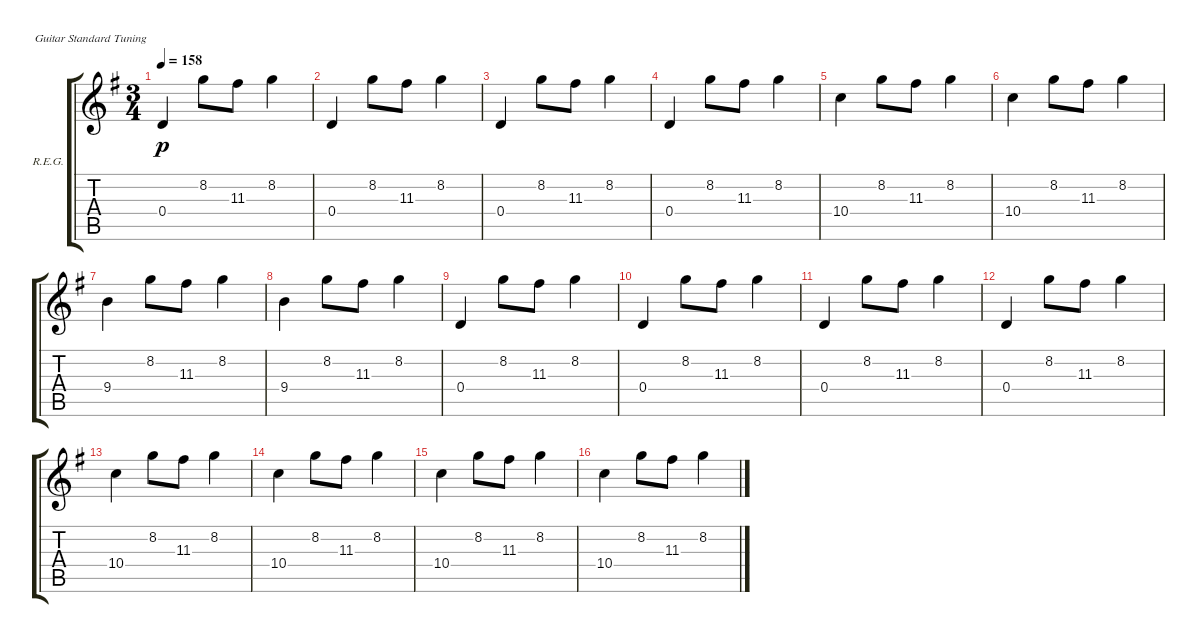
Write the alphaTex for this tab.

\defaultSystemsLayout 4
\bracketExtendMode groupsimilarinstruments
\firstSystemTrackNameOrientation horizontal
\otherSystemsTrackNameOrientation horizontal
\track ("Rhythm Electric Guitar" "R.E.G.") {multiBarRest instrument distortionguitar}
\staff {score tabs}
\tuning (E4 B3 G3 D3 A2 E2)
\ts (3 4)
\tempo 158
\clef g2
\ks g
0.4.4{dy p} 8.2.8 11.3.8 8.2.4 |
0.4.4 8.2.8 11.3.8 8.2.4 |
0.4.4 8.2.8 11.3.8 8.2.4 |
0.4.4 8.2.8 11.3.8 8.2.4 |
10.4.4 8.2.8 11.3.8 8.2.4 |
10.4.4 8.2.8 11.3.8 8.2.4 |
9.4.4 8.2.8 11.3.8 8.2.4 |
9.4.4 8.2.8 11.3.8 8.2.4 |
0.4.4 8.2.8 11.3.8 8.2.4 |
0.4.4 8.2.8 11.3.8 8.2.4 |
0.4.4 8.2.8 11.3.8 8.2.4 |
0.4.4 8.2.8 11.3.8 8.2.4 |
10.4.4 8.2.8 11.3.8 8.2.4 |
10.4.4 8.2.8 11.3.8 8.2.4 |
10.4.4 8.2.8 11.3.8 8.2.4 |
10.4.4 8.2.8 11.3.8 8.2.4
